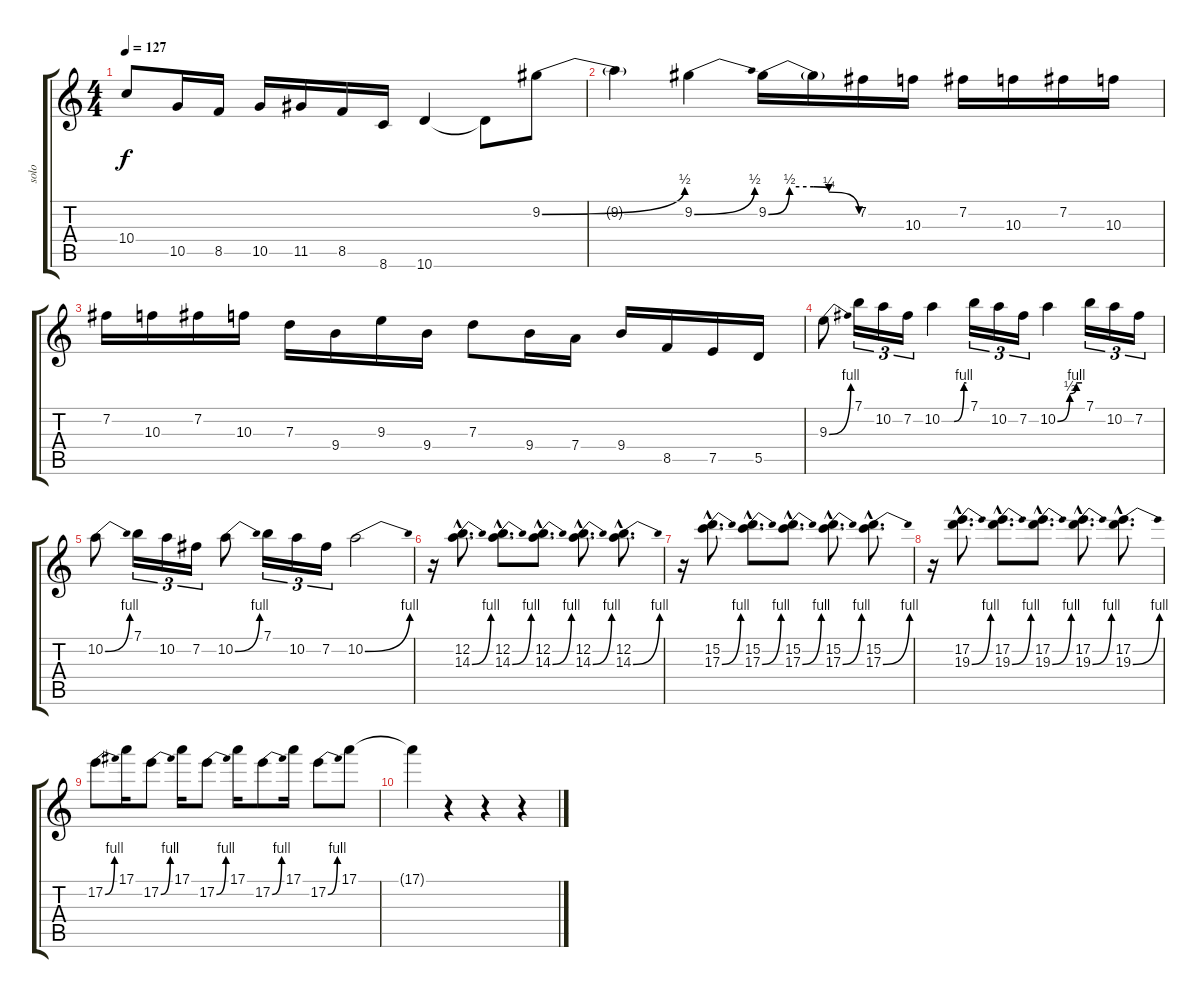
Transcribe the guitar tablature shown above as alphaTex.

\track ("solo" "solo") {instrument distortionguitar}
\staff {score tabs}
\tuning (E4 B3 G3 D3 A2 E2) {hide}
\ts (4 4)
\tempo 127
\clef g2
\ks c
10.4{t}.8{dy f} 10.5.16 8.5.16 10.5.16 11.5.16 8.5.16 8.6.16 10.6.4 10.6{t}.8 9.2{be (bend 0 0 60 2)}.8 |
9.2{t}.4 9.2{be (bend 0 0 60 2)}.4 9.2{be (custom 0 0 14 2 30 2 40 1 60 0)}.16 9.2{t}.16 7.2.16 10.3.16 7.2.16 10.3.16 7.2.16 10.3.16 |
7.2.16 10.3.16 7.2.16 10.3.16 7.3.16 9.4.16 9.3.16 9.4.16 7.3.8 9.4.16 7.4.16 9.4.16 8.5.16 7.5.16 5.5.16 |
9.3{be (bend 0 0 60 4)}.8 7.1.16{tu (3 2)} 10.2.16{tu (3 2)} 7.2.16{tu (3 2)} 10.2{be (custom 0 0 14 0 30 0 54 4 60 4)}.4 7.1.16{tu (3 2)} 10.2.16{tu (3 2)} 7.2.16{tu (3 2)} 10.2{be (custom 0 0 30 2 46 4 60 4)}.4 7.1.16{tu (3 2)} 10.2.16{tu (3 2)} 7.2.16{tu (3 2)} |
10.2{be (bend 0 0 60 4)}.8 7.1.16{tu (3 2)} 10.2.16{tu (3 2)} 7.2.16{tu (3 2)} 10.2{be (bend 0 0 60 4)}.8 7.1.16{tu (3 2)} 10.2.16{tu (3 2)} 7.2.16{tu (3 2)} 10.2{be (bend 0 0 60 4)}.2 |
r.16 (12.2{hac} 14.3{be (bend 0 0 60 4) hac}).8{d} (12.2{hac} 14.3{be (bend 0 0 60 4) hac}).8{d} (12.2{hac} 14.3{be (bend 0 0 60 4) hac}).8{d} (12.2{hac} 14.3{be (bend 0 0 60 4) hac}).8{d} (12.2{hac} 14.3{be (bend 0 0 60 4) hac}).8{d} |
r.16 (15.2{hac} 17.3{be (bend 0 0 60 4) hac}).8{d} (15.2{hac} 17.3{be (bend 0 0 60 4) hac}).8{d} (15.2{hac} 17.3{be (bend 0 0 60 4) hac}).8{d} (15.2{hac} 17.3{be (bend 0 0 60 4) hac}).8{d} (15.2{hac} 17.3{be (bend 0 0 60 4) hac}).8{d} |
r.16 (17.2{hac} 19.3{be (bend 0 0 60 4) hac}).8{d} (17.2{hac} 19.3{be (bend 0 0 60 4) hac}).8{d} (17.2{hac} 19.3{be (bend 0 0 60 4) hac}).8{d} (17.2{hac} 19.3{be (bend 0 0 60 4) hac}).8{d} (17.2{hac} 19.3{be (bend 0 0 60 4) hac}).8{d} |
17.2{be (bend 0 0 60 4)}.8 17.1.16 17.2{be (bend 0 0 60 4)}.8 17.1.16 17.2{be (bend 0 0 60 4)}.8 17.1.16 17.2{be (bend 0 0 60 4)}.8 17.1.16 17.2{be (bend 0 0 60 4)}.8 17.1.8 |
17.1{t}.4 r.4 r.4 r.4
